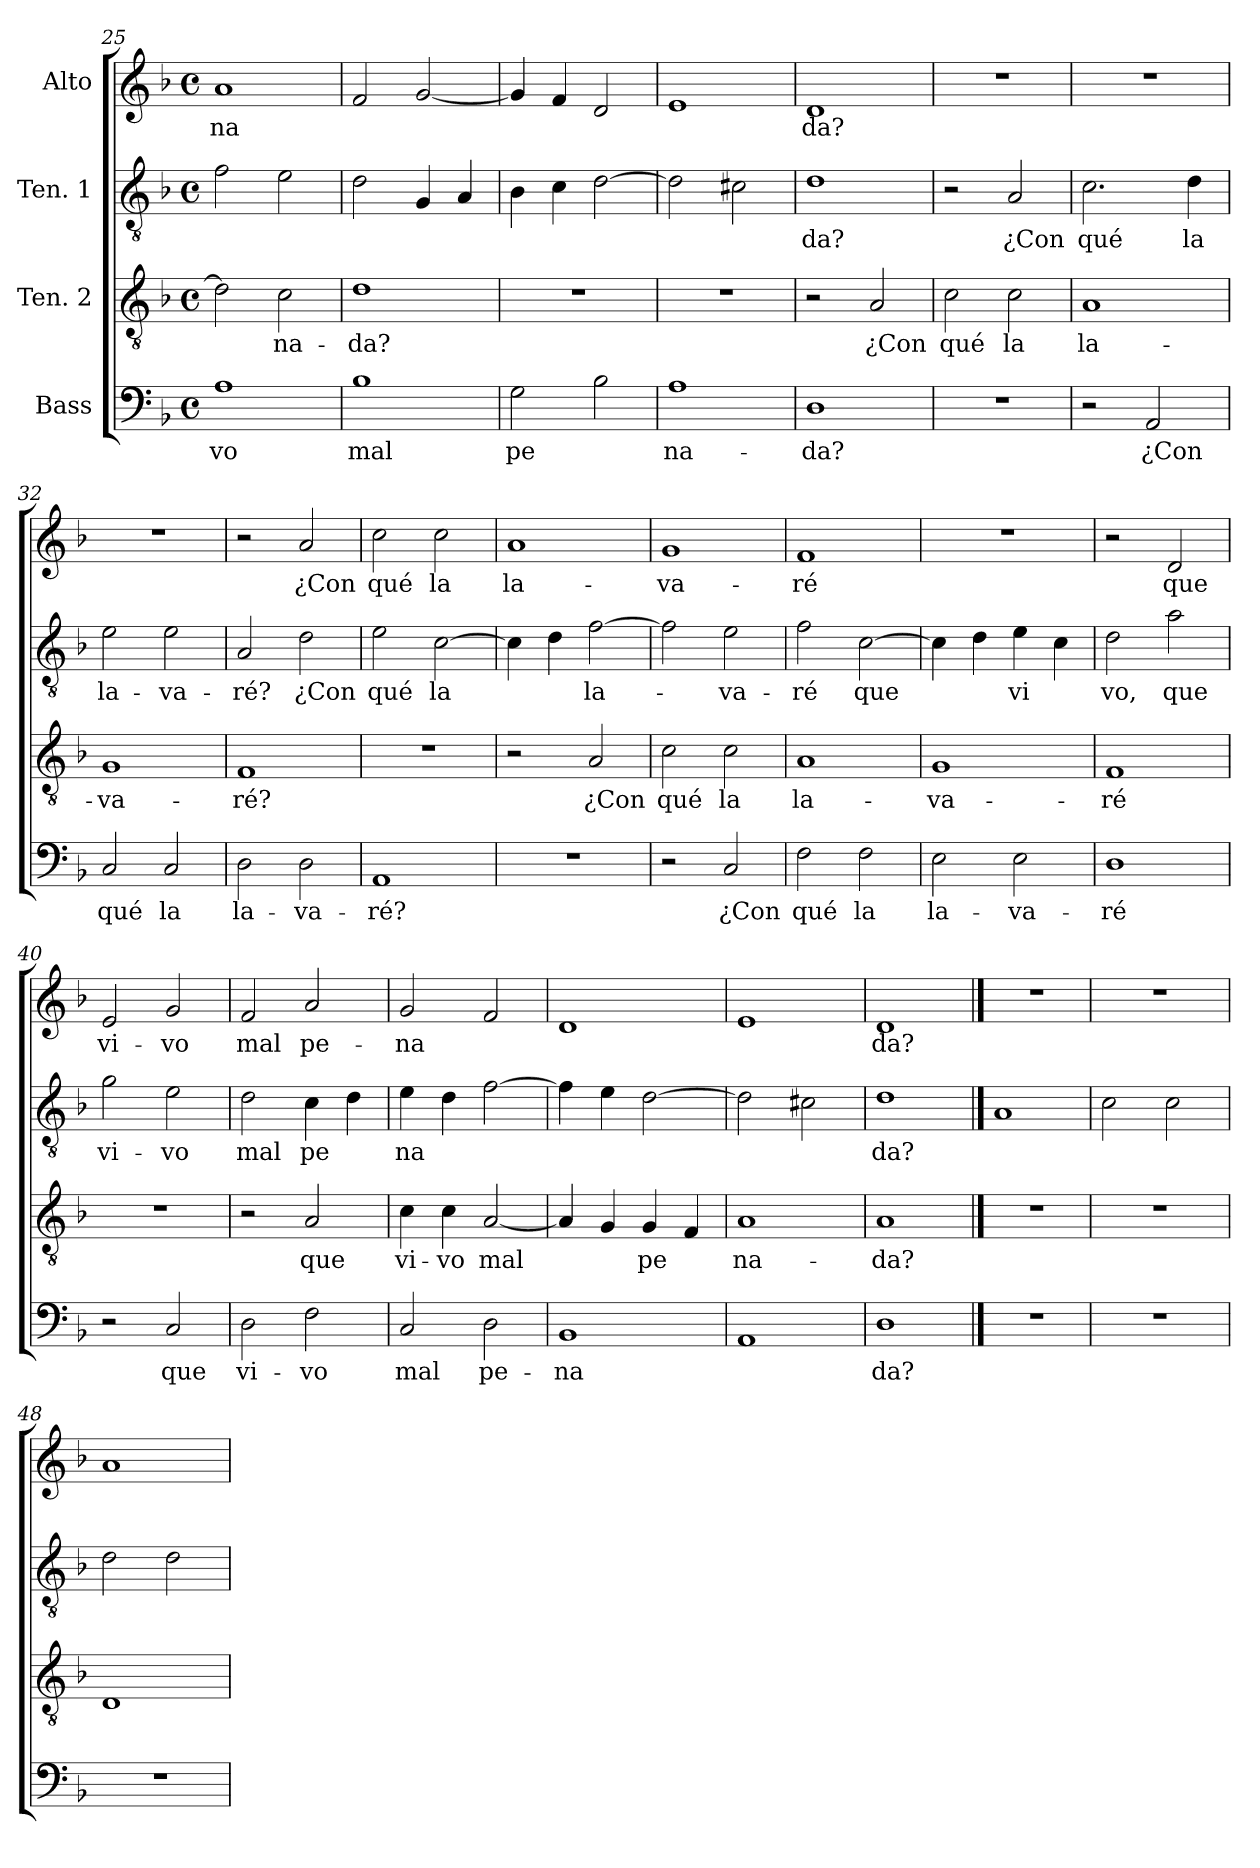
**kern	**text	**kern	**text	**kern	**text	**kern	**text
*part4	*part4	*part3	*part3	*part2	*part2	*part1	*part1
*staff4	*staff4	*staff3	*staff3	*staff2	*staff2	*staff1	*staff1
*I"Bass	*	*I"Ten. 2	*	*I"Ten. 1	*	*I"Alto	*
*clefF4	*	*clefGv2	*	*clefGv2	*	*clefG2	*
*k[b-]	*	*k[b-]	*	*k[b-]	*	*k[b-]	*
*F:	*	*F:	*	*F:	*	*F:	*
*M4/4	*	*M4/4	*	*M4/4	*	*M4/4	*
*met(c)	*	*met(c)	*	*met(c)	*	*met(c)	*
=25	=25	=25	=25	=25	=25	=25	=25
!	!LO:LY:b:cj	!	!	!	!LO:LY:b:cj	!	!LO:LY:b:cj
1A	-vo	2d\]	.	2f\	-	1a	-na-
!	!	!	!LO:LY:b:cj	!	!LO:LY:b:cj	!	!
.	.	2c\	-na-	2e\	--	.	.
=26	=26	=26	=26	=26	=26	=26	=26
!	!LO:LY:b:cj	!	!LO:LY:b:cj	!	!LO:LY:b:cj	!	!LO:LY:b:cj
1B-	mal	1d	-da?	2d\	--	2f/	--
!	!	!	!	!	!LO:LY:b:cj	!	!LO:LY:b:cj
.	.	.	.	4G/	--	[<2g/	--
!	!	!	!	!	!LO:LY:b:cj	!	!
.	.	.	.	4A/	--	.	.
=27	=27	=27	=27	=27	=27	=27	=27
!	!LO:LY:b:cj	!	!	!	!LO:LY:b:cj	!	!
2G\	pe	1r	.	4B-\	--	4g/]	.
!	!	!	!	!	!LO:LY:b:cj	!	!LO:LY:b:cj
.	.	.	.	4c\	--	4f/	--
!	!LO:LY:b:cj	!	!	!	!LO:LY:b:cj	!	!LO:LY:b:cj
2B-\	-	.	.	[>2d\	--	2d/	--
=28	=28	=28	=28	=28	=28	=28	=28
!	!LO:LY:b:cj	!	!	!	!	!	!LO:LY:b:cj
1A	-na-	1r	.	2d\]	.	1e	--
!	!	!	!	!	!LO:LY:b:cj	!	!
.	.	.	.	2c#X\	--	.	.
!!LO:LB:g=z
=29	=29	=29	=29	=29	=29	=29	=29
!	!LO:LY:b:cj	!	!	!	!LO:LY:b:cj	!	!LO:LY:b:cj
1D	-da?	2r	.	1d	-da?	1d	-da?
!	!	!	!LO:LY:b:cj	!	!	!	!
.	.	2A/	¿Con	.	.	.	.
=30	=30	=30	=30	=30	=30	=30	=30
!	!	!	!LO:LY:b:cj	!	!	!	!
1r	.	2c\	qué	2r	.	1r	.
!	!	!	!LO:LY:b:cj	!	!LO:LY:b:cj	!	!
.	.	2c\	la	2A/	¿Con	.	.
=31	=31	=31	=31	=31	=31	=31	=31
!	!	!	!LO:LY:b:cj	!	!LO:LY:b:cj	!	!
2r	.	1A	la-	2.c\	qué	1r	.
!	!LO:LY:b:cj	!	!	!	!	!	!
2AA/	¿Con	.	.	.	.	.	.
!	!	!	!	!	!LO:LY:b:cj	!	!
.	.	.	.	4d\	la	.	.
=32	=32	=32	=32	=32	=32	=32	=32
!	!LO:LY:b:cj	!	!LO:LY:b:cj	!	!LO:LY:b:cj	!	!
2C/	qué	1G	-va-	2e\	la-	1r	.
!	!LO:LY:b:cj	!	!	!	!LO:LY:b:cj	!	!
2C/	la	.	.	2e\	-va-	.	.
=33	=33	=33	=33	=33	=33	=33	=33
!	!LO:LY:b:cj	!	!LO:LY:b:cj	!	!LO:LY:b:cj	!	!
2D\	la-	1F	-ré?	2A/	-ré?	2r	.
!	!LO:LY:b:cj	!	!	!	!LO:LY:b:cj	!	!LO:LY:b:cj
2D\	-va-	.	.	2d\	¿Con	2a/	¿Con
=34	=34	=34	=34	=34	=34	=34	=34
!	!LO:LY:b:cj	!	!	!	!LO:LY:b:cj	!	!LO:LY:b:cj
1AA	-ré?	1r	.	2e\	qué	2cc\	qué
!	!	!	!	!	!LO:LY:b:cj	!	!LO:LY:b:cj
.	.	.	.	[>2c\	la	2cc\	la
!!LO:LB:g=z
=35	=35	=35	=35	=35	=35	=35	=35
!	!	!	!	!	!	!	!LO:LY:b:cj
1r	.	2r	.	4c\]	.	1a	la-
!	!	!	!	!	!LO:LY:b:cj	!	!
.	.	.	.	4d\	-	.	.
!	!	!	!LO:LY:b:cj	!	!LO:LY:b:cj	!	!
.	.	2A/	¿Con	[>2f\	-la-	.	.
=36	=36	=36	=36	=36	=36	=36	=36
!	!	!	!LO:LY:b:cj	!	!	!	!LO:LY:b:cj
2r	.	2c\	qué	2f\]	.	1g	-va-
!	!LO:LY:b:cj	!	!LO:LY:b:cj	!	!LO:LY:b:cj	!	!
2C/	¿Con	2c\	la	2e\	-va-	.	.
=37	=37	=37	=37	=37	=37	=37	=37
!	!LO:LY:b:cj	!	!LO:LY:b:cj	!	!LO:LY:b:cj	!	!LO:LY:b:cj
2F\	qué	1A	la-	2f\	-ré	1f	-ré
!	!LO:LY:b:cj	!	!	!	!LO:LY:b:cj	!	!
2F\	la	.	.	[>2c\	que	.	.
=38	=38	=38	=38	=38	=38	=38	=38
!	!LO:LY:b:cj	!	!LO:LY:b:cj	!	!	!	!
2E\	la-	1G	-va-	4c\]	.	1r	.
!	!	!	!	!	!LO:LY:b:cj	!	!
.	.	.	.	4d\	-	.	.
!	!LO:LY:b:cj	!	!	!	!LO:LY:b:cj	!	!
2E\	-va-	.	.	4e\	-vi	.	.
!	!	!	!	!	!LO:LY:b:cj	!	!
.	.	.	.	4c\	-	.	.
=39	=39	=39	=39	=39	=39	=39	=39
!	!LO:LY:b:cj	!	!LO:LY:b:cj	!	!LO:LY:b:cj	!	!
1D	-ré	1F	-ré	2d\	-vo,	2r	.
!	!	!	!	!	!LO:LY:b:cj	!	!LO:LY:b:cj
.	.	.	.	2a\	que	2d/	que
=40	=40	=40	=40	=40	=40	=40	=40
!	!	!	!	!	!LO:LY:b:cj	!	!LO:LY:b:cj
2r	.	1r	.	2g\	vi-	2e/	vi-
!	!LO:LY:b:cj	!	!	!	!LO:LY:b:cj	!	!LO:LY:b:cj
2C/	que	.	.	2e\	-vo	2g/	-vo
!!LO:LB:g=z
=41	=41	=41	=41	=41	=41	=41	=41
!	!LO:LY:b:cj	!	!	!	!LO:LY:b:cj	!	!LO:LY:b:cj
2D\	vi-	2r	.	2d\	mal	2f/	mal
!	!LO:LY:b:cj	!	!LO:LY:b:cj	!	!LO:LY:b:cj	!	!LO:LY:b:cj
2F\	-vo	2A/	que	4c\	pe	2a/	pe-
!	!	!	!	!	!LO:LY:b:cj	!	!
.	.	.	.	4d\	-	.	.
=42	=42	=42	=42	=42	=42	=42	=42
!	!LO:LY:b:cj	!	!LO:LY:b:cj	!	!LO:LY:b:cj	!	!LO:LY:b:cj
2C/	mal	4c\	vi-	4e\	-na	2g/	-na
!	!	!	!LO:LY:b:cj	!	!LO:LY:b:cj	!	!
.	.	4c\	-vo	4d\	-	.	.
!	!LO:LY:b:cj	!	!LO:LY:b:cj	!	!LO:LY:b:cj	!	!LO:LY:b:cj
2D\	pe-	[<2A/	mal	[>2f\	--	2f/	-
=43	=43	=43	=43	=43	=43	=43	=43
!	!LO:LY:b:cj	!	!	!	!	!	!LO:LY:b:cj
1BB-	-na-	4A/]	.	4f\]	.	1d	--
!	!	!	!LO:LY:b:cj	!	!LO:LY:b:cj	!	!
.	.	4G/	-	4e\	--	.	.
!	!	!	!LO:LY:b:cj	!	!LO:LY:b:cj	!	!
.	.	4G/	-pe	[>2d\	--	.	.
!	!	!	!LO:LY:b:cj	!	!	!	!
.	.	4F/	-	.	.	.	.
=44	=44	=44	=44	=44	=44	=44	=44
!	!LO:LY:b:cj	!	!LO:LY:b:cj	!	!	!	!LO:LY:b:cj
1AA	--	1A	-na-	2d\]	.	1e	--
!	!	!	!	!	!LO:LY:b:cj	!	!
.	.	.	.	2c#X\	--	.	.
=45	=45	=45	=45	=45	=45	=45	=45
!	!LO:LY:b:cj	!	!LO:LY:b:cj	!	!LO:LY:b:cj	!	!LO:LY:b:cj
1D	-da?	1A	-da?	1d	-da?	1d	-da?
!!LO:PB:g=z
==46	==46	==46	==46	==46	==46	==46	==46
1r	.	1r	.	1A	.	1r	.
=47	=47	=47	=47	=47	=47	=47	=47
1r	.	1r	.	2c\	.	1r	.
.	.	.	.	2c\	.	.	.
=48	=48	=48	=48	=48	=48	=48	=48
1r	.	1D	.	2d\	.	1a	.
.	.	.	.	2d\	.	.	.
=	=	=	=	=	=	=	=
*-	*-	*-	*-	*-	*-	*-	*-
